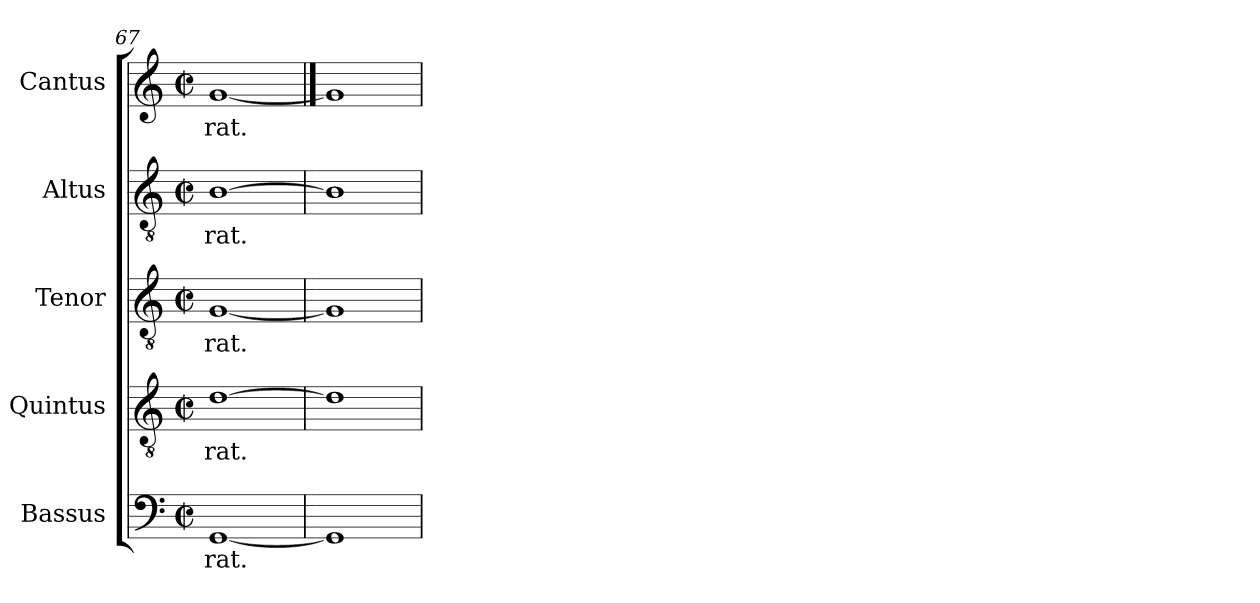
**kern	**text	**kern	**text	**kern	**text	**kern	**text	**kern	**text
*part5	*part5	*part4	*part4	*part3	*part3	*part2	*part2	*part1	*part1
*staff5	*staff5	*staff4	*staff4	*staff3	*staff3	*staff2	*staff2	*staff1	*staff1
*I"Bassus	*	*I"Quintus	*	*I"Tenor	*	*I"Altus	*	*I"Cantus	*
*clefF4	*	*clefGv2	*	*clefGv2	*	*clefGv2	*	*clefG2	*
*	*	*	*	*k[]	*	*	*	*	*
*	*	*	*	*C:	*	*	*	*	*
*M2/2	*	*M2/2	*	*M2/2	*	*M2/2	*	*M2/2	*
*met(c|)	*	*met(c|)	*	*met(c|)	*	*met(c|)	*	*met(c|)	*
=67	=67	=67	=67	=67	=67	=67	=67	=67	=67
!	!LO:LY:b:cj	!	!LO:LY:b:cj	!	!LO:LY:b:cj	!	!LO:LY:b:cj	!	!LO:LY:b:cj
[1GG	rat.	[1d	-rat.	[1G	-rat.	[1B	-rat.	[1g	rat.
=68	==68	=68	==68	=68	==68	=68	==68	==68	==68
1GG]	.	1d]	.	1G]	.	1B]	.	1g]	.
=	=	=	=	=	=	=	=	=	=
*-	*-	*-	*-	*-	*-	*-	*-	*-	*-
